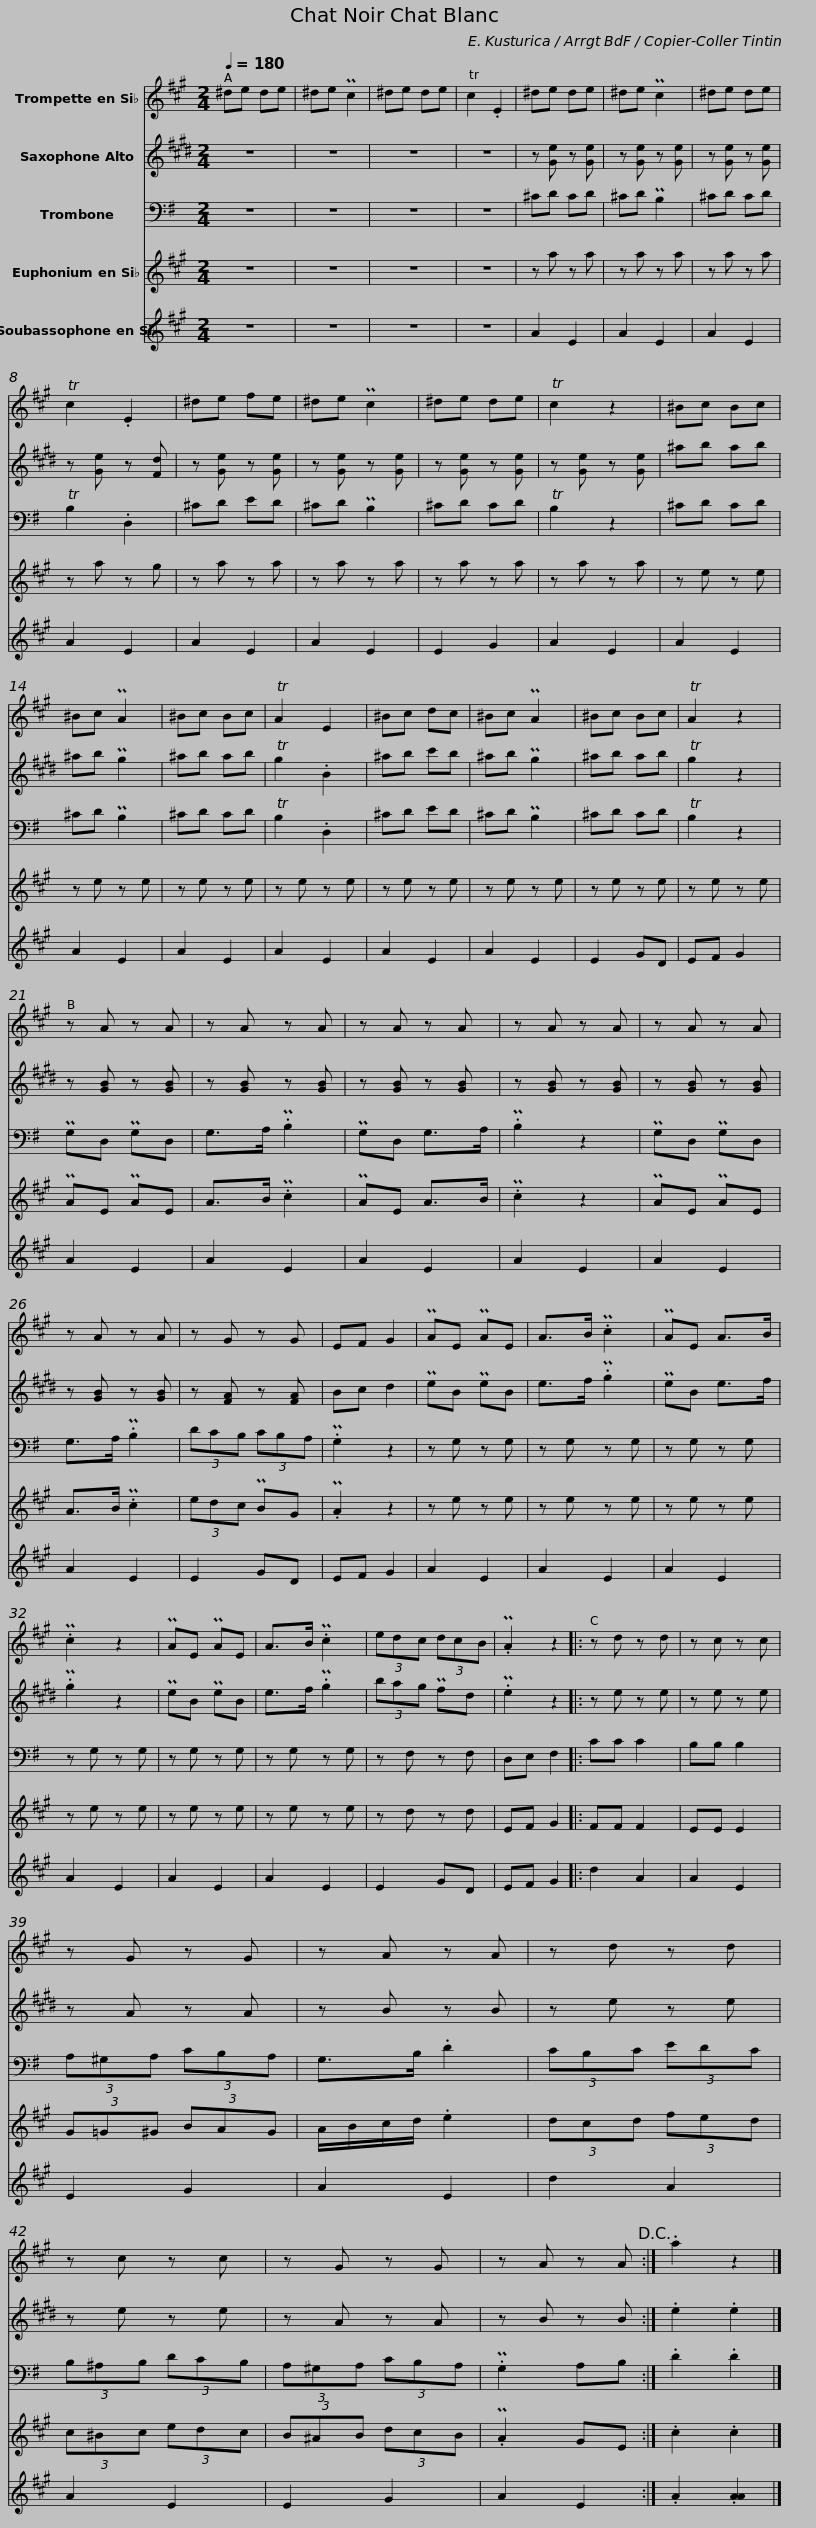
X:1
%%score 1 2 3 4 5
L:1/8
Q:1/4=180
M:2/4
I:linebreak $
K:G
V:1 treble transpose=-2
V:2 treble transpose=-9
V:3 bass
V:4 treble transpose=-14
V:5 treble transpose=-26
V:1
[K:A] ^de de | ^de Pc2 | ^de de | Tc2 .E2 | ^de de | %5
 ^de Pc2 | ^de de |$ Tc2 .E2 | ^de fe | ^de Pc2 | %10
 ^de de | Tc2 z2 | ^Bc Bc | ^Bc PA2 |$ ^Bc Bc | %15
 TA2 E2 | ^Bc dc | ^Bc PA2 | ^Bc Bc | TA2 z2 | %20
 z A z A |$ z A z A | z A z A | z A z A | z A z A | %25
 z A z A | z G z G | EF G2 |$ PAE PAE | A>B .Pc2 | %30
 PAE A>B | .Pc2 z2 | PAE PAE | A>B .Pc2 | (3edc (3dcB | %35
 .PA2 z2 |:$ z d z d | z c z c | z G z G | z A z A | %40
 z d z d |$ z c z c | z G z G | z A z A!D.C.! :| .a2 z2 |] %45
V:2
[K:E] z4 | z4 | z4 | z4 | z [Ge] z [Ge] | %5
 z [Ge] z [Ge] | z [Ge] z [Ge] |$ z [Ge] z [Fd] | z [Ge] z [Ge] | z [Ge] z [Ge] | %10
 z [Ge] z [Ge] | z [Ge] z [Ge] | ^ab ab | ^ab Pg2 |$ ^ab ab | %15
 Tg2 .B2 | ^ab c'b | ^ab Pg2 | ^ab ab | Tg2 z2 | %20
 z [GB] z [GB] |$ z [GB] z [GB] | z [GB] z [GB] | z [GB] z [GB] | z [GB] z [GB] | %25
 z [GB] z [GB] | z [FA] z [FA] | Bc d2 |$ PeB PeB | e>f .Pg2 | %30
 PeB e>f | .Pg2 z2 | PeB PeB | e>f .Pg2 | (3bag Pfd | %35
 .Pe2 z2 |:$ z e z e | z e z e | z A z A | z B z B | %40
 z e z e |$ z e z e | z A z A | z B z B :| .e2 .e2 |] %45
V:3
 z4 | z4 | z4 | z4 | ^CD CD | %5
 ^CD PB,2 | ^CD CD |$ TB,2 .D,2 | ^CD ED | ^CD PB,2 | %10
 ^CD CD | TB,2 z2 | ^CD CD | ^CD PB,2 |$ ^CD CD | %15
 TB,2 .D,2 | ^CD ED | ^CD PB,2 | ^CD CD | TB,2 z2 | %20
 PG,D, PG,D, |$ G,>A, .PB,2 | PG,D, G,>A, | .PB,2 z2 | PG,D, PG,D, | %25
 G,>A, .PB,2 | (3DCB, (3CB,A, | .PG,2 z2 |$ z G, z G, | z G, z G, | %30
 z G, z G, | z G, z G, | z G, z G, | z G, z G, | z F, z F, | %35
 D,E, F,2 |:$ CC C2 | B,B, B,2 | (3A,^G,A, (3CB,A, | G,>B, .D2 | %40
 (3CB,C (3EDC |$ (3B,^A,B, (3DCB, | (3A,^G,A, (3CB,A, | .PG,2 A,B, :| .D2 .D2 |] %45
V:4
[K:A] z4 | z4 | z4 | z4 | z a z a | %5
 z a z a | z a z a |$ z a z g | z a z a | z a z a | %10
 z a z a | z a z a | z e z e | z e z e |$ z e z e | %15
 z e z e | z e z e | z e z e | z e z e | z e z e | %20
 PAE PAE |$ A>B .Pc2 | PAE A>B | .Pc2 z2 | PAE PAE | %25
 A>B .Pc2 | (3edc PBG | .PA2 z2 |$ z e z e | z e z e | %30
 z e z e | z e z e | z e z e | z e z e | z d z d | %35
 EF G2 |:$ FF F2 | EE E2 | (3G=G^G (3BAG | A/B/c/d/ .e2 | %40
 (3dcd (3fed |$ (3c^Bc (3edc | (3B^AB (3dcB | .PA2 GE :| .c2 .c2 |] %45
V:5
[K:A] z4 | z4 | z4 | z4 | A2 E2 | %5
 A2 E2 | A2 E2 |$ A2 E2 | A2 E2 | A2 E2 | %10
 E2 G2 | A2 E2 | A2 E2 | A2 E2 |$ A2 E2 | %15
 A2 E2 | A2 E2 | A2 E2 | E2 GD | EF G2 | %20
 A2 E2 |$ A2 E2 | A2 E2 | A2 E2 | A2 E2 | %25
 A2 E2 | E2 GD | EF G2 |$ A2 E2 | A2 E2 | %30
 A2 E2 | A2 E2 | A2 E2 | A2 E2 | E2 GD | %35
 EF G2 |:$ d2 A2 | A2 E2 | E2 G2 | A2 E2 | %40
 d2 A2 |$ A2 E2 | E2 G2 | A2 E2 :| .A2 .[AA]2 |] %45
